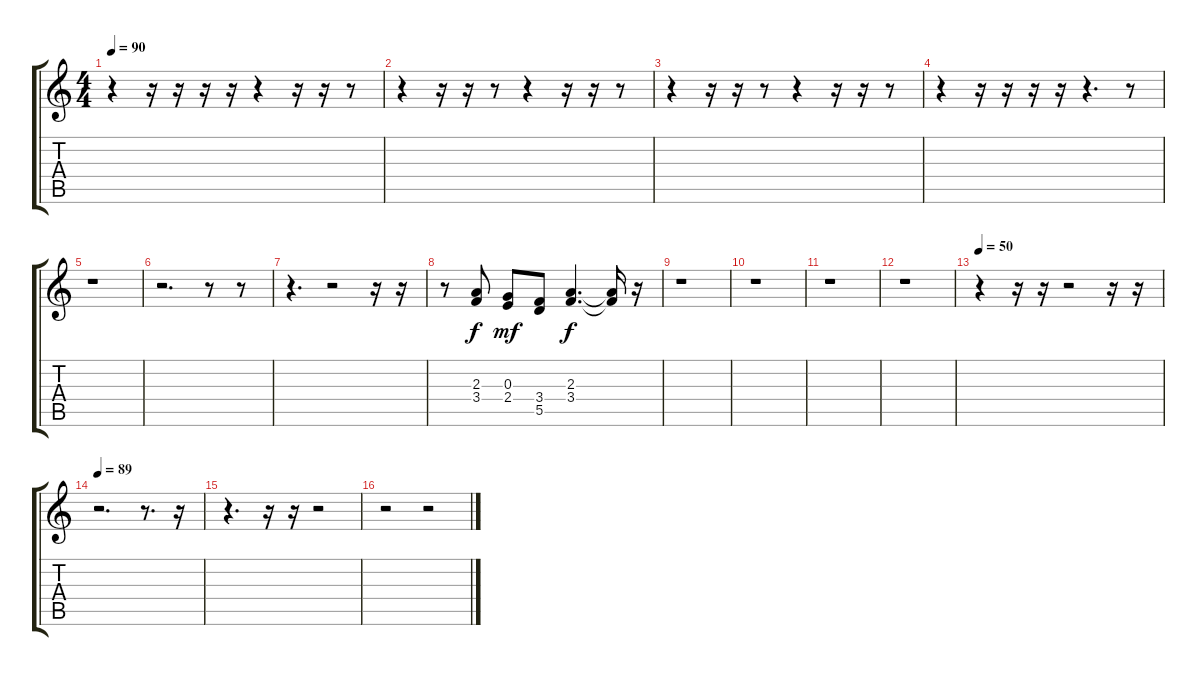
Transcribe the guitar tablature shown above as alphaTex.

\track "" {instrument electricbassfinger}
\staff {score tabs}
\tuning (E4 B3 G3 D3 A2 E2) {hide}
\ts (4 4)
\tempo 90
\clef g2
\ks c
r.4{dy fff} r.16 r.16 r.16 r.16 r.4 r.16 r.16 r.8 |
r.4 r.16 r.16 r.8 r.4 r.16 r.16 r.8 |
r.4 r.16 r.16 r.8 r.4 r.16 r.16 r.8 |
r.4 r.16 r.16 r.16 r.16 r.4{d} r.8 |
r.1 |
r.2{d} r.8 r.8 |
r.4{d} r.2 r.16 r.16 |
r.8 (2.3 3.4).8{dy f} (0.3 2.4).8{dy mf} (3.4 5.5).8 (2.3 3.4).4{d dy f} (2.3{t} 3.4{t}).16 r.16 |
r.1 |
r.1 |
r.1 |
r.1 |
\tempo 50
r.4 r.16 r.16 r.2 r.16 r.16 |
\tempo 89
r.2{d} r.8{d} r.16 |
r.4{d} r.16 r.16 r.2 |
r.2 r.2
